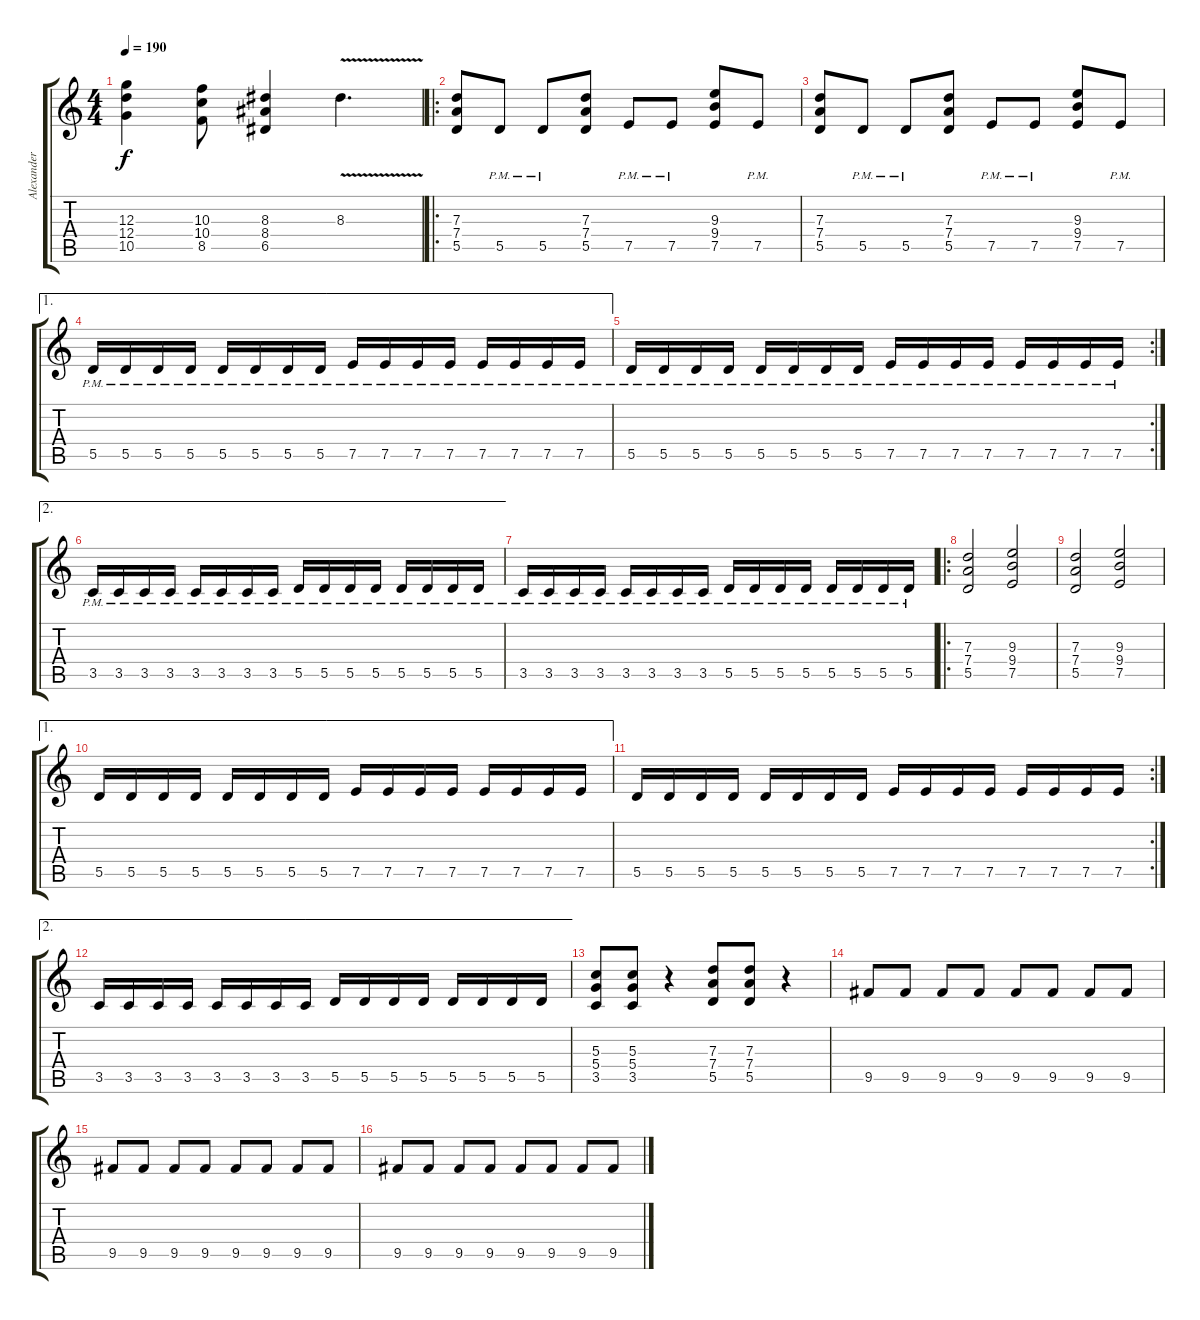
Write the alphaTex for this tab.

\track ("Alexander Kuoppala" "Alexander ") {instrument distortionguitar}
\staff {score tabs}
\tuning (E4 B3 G3 D3 A2 E2) {hide}
\ts (4 4)
\tempo 190
\clef g2
\ks c
(12.3{t} 12.4{t} 10.5{t}).4{dy f} (10.3 10.4 8.5).8 (8.3 8.4 6.5).4 8.3{v}.4{d} |
\ro
(7.3 7.4 5.5).8 5.5{pm}.8 5.5{pm}.8 (7.3 7.4 5.5).8 7.5{pm}.8 7.5{pm}.8 (9.3 9.4 7.5).8 7.5{pm}.8 |
(7.3 7.4 5.5).8 5.5{pm}.8 5.5{pm}.8 (7.3 7.4 5.5).8 7.5{pm}.8 7.5{pm}.8 (9.3 9.4 7.5).8 7.5{pm}.8 |
\ae 1
5.5{pm}.16 5.5{pm}.16 5.5{pm}.16 5.5{pm}.16 5.5{pm}.16 5.5{pm}.16 5.5{pm}.16 5.5{pm}.16 7.5{pm}.16 7.5{pm}.16 7.5{pm}.16 7.5{pm}.16 7.5{pm}.16 7.5{pm}.16 7.5{pm}.16 7.5{pm}.16 |
\rc 2
5.5{pm}.16 5.5{pm}.16 5.5{pm}.16 5.5{pm}.16 5.5{pm}.16 5.5{pm}.16 5.5{pm}.16 5.5{pm}.16 7.5{pm}.16 7.5{pm}.16 7.5{pm}.16 7.5{pm}.16 7.5{pm}.16 7.5{pm}.16 7.5{pm}.16 7.5{pm}.16 |
\ae 2
3.5{pm}.16 3.5{pm}.16 3.5{pm}.16 3.5{pm}.16 3.5{pm}.16 3.5{pm}.16 3.5{pm}.16 3.5{pm}.16 5.5{pm}.16 5.5{pm}.16 5.5{pm}.16 5.5{pm}.16 5.5{pm}.16 5.5{pm}.16 5.5{pm}.16 5.5{pm}.16 |
3.5{pm}.16 3.5{pm}.16 3.5{pm}.16 3.5{pm}.16 3.5{pm}.16 3.5{pm}.16 3.5{pm}.16 3.5{pm}.16 5.5{pm}.16 5.5{pm}.16 5.5{pm}.16 5.5{pm}.16 5.5{pm}.16 5.5{pm}.16 5.5{pm}.16 5.5{pm}.16 |
\ro
(7.3 7.4 5.5).2 (9.3 9.4 7.5).2 |
(7.3 7.4 5.5).2 (9.3 9.4 7.5).2 |
\ae 1
5.5.16 5.5.16 5.5.16 5.5.16 5.5.16 5.5.16 5.5.16 5.5.16 7.5.16 7.5.16 7.5.16 7.5.16 7.5.16 7.5.16 7.5.16 7.5.16 |
\rc 2
5.5.16 5.5.16 5.5.16 5.5.16 5.5.16 5.5.16 5.5.16 5.5.16 7.5.16 7.5.16 7.5.16 7.5.16 7.5.16 7.5.16 7.5.16 7.5.16 |
\ae 2
3.5.16 3.5.16 3.5.16 3.5.16 3.5.16 3.5.16 3.5.16 3.5.16 5.5.16 5.5.16 5.5.16 5.5.16 5.5.16 5.5.16 5.5.16 5.5.16 |
(5.3 5.4 3.5).8 (5.3 5.4 3.5).8 r.4 (7.3 7.4 5.5).8 (7.3 7.4 5.5).8 r.4 |
9.5.8 9.5.8 9.5.8 9.5.8 9.5.8 9.5.8 9.5.8 9.5.8 |
9.5.8 9.5.8 9.5.8 9.5.8 9.5.8 9.5.8 9.5.8 9.5.8 |
9.5.8 9.5.8 9.5.8 9.5.8 9.5.8 9.5.8 9.5.8 9.5.8
